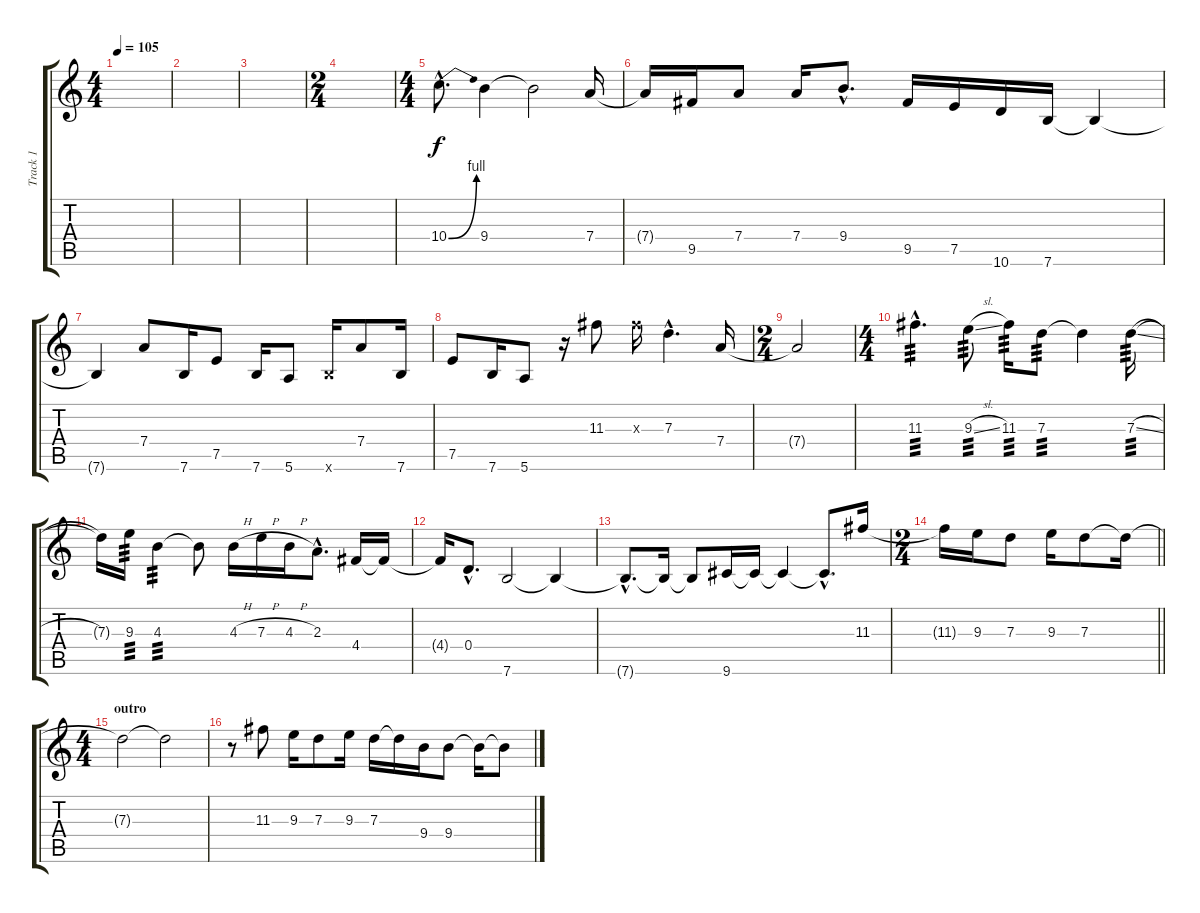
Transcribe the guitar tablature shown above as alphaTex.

\track ("Track 1" "Track 1") {instrument acousticguitarsteel}
\staff {score tabs}
\tuning (E4 B3 G3 D3 A2 E2) {hide}
\ts (4 4)
\tempo 105
\clef g2
\ks c
|
|
|
\ts (2 4)
|
\ts (4 4)
10.4{be (bend 0 0 60 4) hac}.8{d instrument distortionguitar} 9.4.4 9.4{t}.2 7.4.16 |
7.4{t}.16 9.5.16 7.4.8 7.4.16 9.4{hac}.8{d} 9.5.16 7.5.16 10.6.16 7.6.16 7.6{t}.4 |
7.6{t}.4 7.4.8 7.6.16 7.5.8 7.6.16 5.6.8 7.6{x}.16 7.4.8 7.6.16 |
7.5.8 7.6.16 5.6.8 r.16 11.3.8 11.3{x}.16 7.3{hac}.4{d} 7.4.16 |
\ts (2 4)
7.4{t}.2 |
\ts (4 4)
11.3{hac}.4{d tp 3 volume 16} 9.3{sl}.8{tp 3} 11.3.16{tp 3} 7.3.8{tp 3} 7.3{t}.4 7.3{sl}.16{tp 3} |
7.3{t}.16 9.3.16{tp 3} 4.3.4{tp 3} 4.3{t}.8 4.3{h}.16 7.3{h}.16 4.3{h}.16 2.3{hac}.8{d} 4.4.16 4.4{t}.16 |
4.4{t}.16 0.4{hac}.8{d} 7.6.2 7.6{t}.4 |
7.6{hac t}.8{d} 7.6{t}.16 7.6{t}.8 9.6.16 9.6{t}.16 9.6{t}.4 9.6{hac t}.8{d} 11.3.16 |
\ts (2 4)
\barLineRight lightlight
11.3{t}.16 9.3.16 7.3.8 9.3.16 7.3.8 7.3{t}.16 |
\ts (4 4)
\section ("" "outro")
7.3{t}.2 7.3{t}.2 |
r.8 11.3.8 9.3.16 7.3.8 9.3.16 7.3.16 7.3{t}.16 9.4.16 9.4.8 9.4{t}.16 9.4{t}.8
